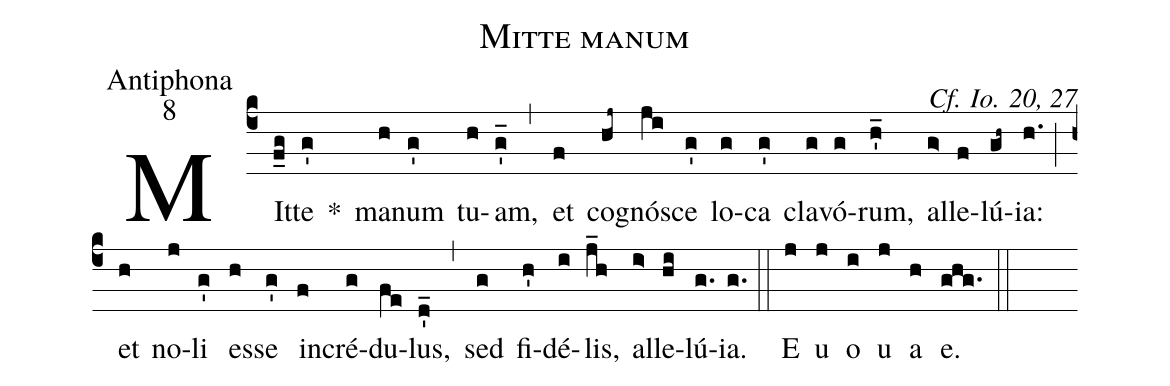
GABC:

name:Mitte manum;
office-part:Antiphona;
mode:8;
commentary:Cf. Io. 20, 27;
%%
(c4)
MIt(f_g)te(g') *()
ma(h)num(g') tu(h)am,(g'_) (,)
et(f) co(hj~)gnó(ji)sce(g') lo(g)ca(g') cla(g)vó(g)rum,(h'_) al(g>)le(f)lú(gh~)ia:(h.) (;)
et(h) no(j)li(g') es(h)se(g') in(f)cré(g)du(fe)lus,(d'_) (,)
sed(g) fi(h')dé(i)lis,(j_h) al(i>)le(hi)lú(g.)ia.(g.) (::)
E(j) u(j) o(i) u(j) a(h) e.(ghg.) (::)
